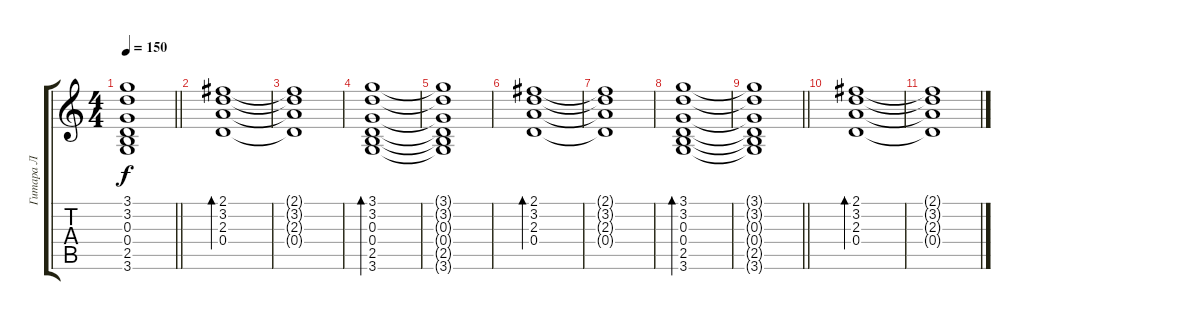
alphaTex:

\track ("Гитара Л" "Гитара Л") {instrument overdrivenguitar}
\staff {score tabs}
\tuning (E4 B3 G3 D3 A2 E2) {hide}
\ts (4 4)
\tempo 150
\clef g2
\barLineRight lightlight
\ks c
(3.1{t} 3.2{t} 0.3{t} 0.4{t} 2.5{t} 3.6{t}).1{dy f} |
\section ("" " ")
(2.1 3.2 2.3 0.4).1{bd 240} |
(2.1{t} 3.2{t} 2.3{t} 0.4{t}).1 |
(3.1 3.2 0.3 0.4 2.5 3.6).1{bd 240} |
(3.1{t} 3.2{t} 0.3{t} 0.4{t} 2.5{t} 3.6{t}).1 |
(2.1 3.2 2.3 0.4).1{bd 240} |
(2.1{t} 3.2{t} 2.3{t} 0.4{t}).1 |
(3.1 3.2 0.3 0.4 2.5 3.6).1{bd 240} |
\barLineRight lightlight
(3.1{t} 3.2{t} 0.3{t} 0.4{t} 2.5{t} 3.6{t}).1 |
\section ("" " ")
(2.1 3.2 2.3 0.4).1{bd 240} |
(2.1{t} 3.2{t} 2.3{t} 0.4{t}).1
